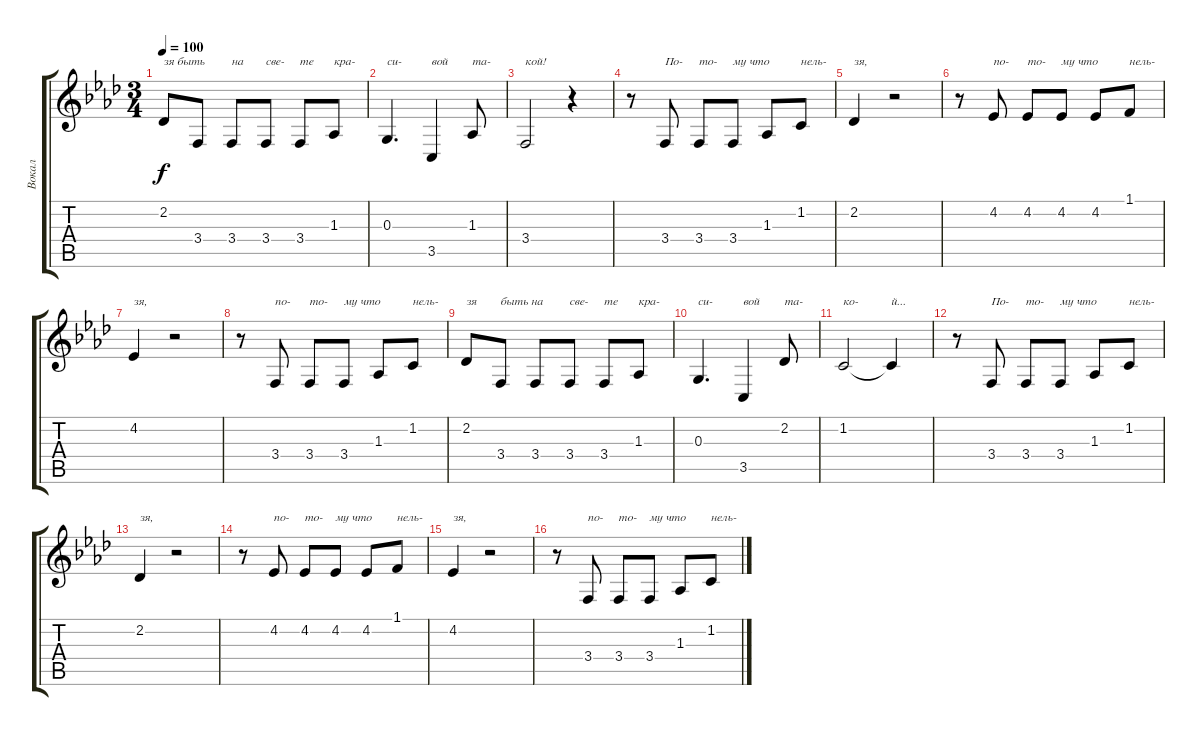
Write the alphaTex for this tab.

\track ("Вокал" "Вокал") {instrument lead3calliope}
\staff {score tabs}
\tuning (E4 B3 G3 D3 A2 E2) {hide}
\ts (3 4)
\tempo 100
\clef g2
\ks fminor
2.2.8{txt "зя быть" dy f} 3.4.8 3.4.8{txt "на"} 3.4.8{txt "све-"} 3.4.8{txt "те"} 1.3.8{txt "кра-"} |
0.3.4{d txt "си-"} 3.5.4{txt "вой"} 1.3.8{txt "та-"} |
3.4.2{txt "кой!"} r.4 |
r.8 3.4.8{txt "По-"} 3.4.8{txt "то-"} 3.4.8{txt "му что"} 1.3.8 1.2.8{txt "нель-"} |
2.2.4{txt "зя,"} r.2 |
r.8 4.2.8{txt "по-"} 4.2.8{txt "то-"} 4.2.8{txt "му что"} 4.2.8 1.1.8{txt "нель-"} |
4.2.4{txt "зя,"} r.2 |
r.8 3.4.8{txt "по-"} 3.4.8{txt "то-"} 3.4.8{txt "му что"} 1.3.8 1.2.8{txt "нель-"} |
2.2.8{txt "зя"} 3.4.8{txt "быть на"} 3.4.8 3.4.8{txt "све-"} 3.4.8{txt "те"} 1.3.8{txt "кра-"} |
0.3.4{d txt "си-"} 3.5.4{txt "вой"} 2.2.8{txt "та-"} |
1.2.2{txt "ко-"} 1.2{t}.4{txt "й..."} |
r.8 3.4.8{txt "По-"} 3.4.8{txt "то-"} 3.4.8{txt "му что"} 1.3.8 1.2.8{txt "нель-"} |
2.2.4{txt "зя,"} r.2 |
r.8 4.2.8{txt "по-"} 4.2.8{txt "то-"} 4.2.8{txt "му что"} 4.2.8 1.1.8{txt "нель-"} |
4.2.4{txt "зя,"} r.2 |
r.8 3.4.8{txt "по-"} 3.4.8{txt "то-"} 3.4.8{txt "му что"} 1.3.8 1.2.8{txt "нель-"}
